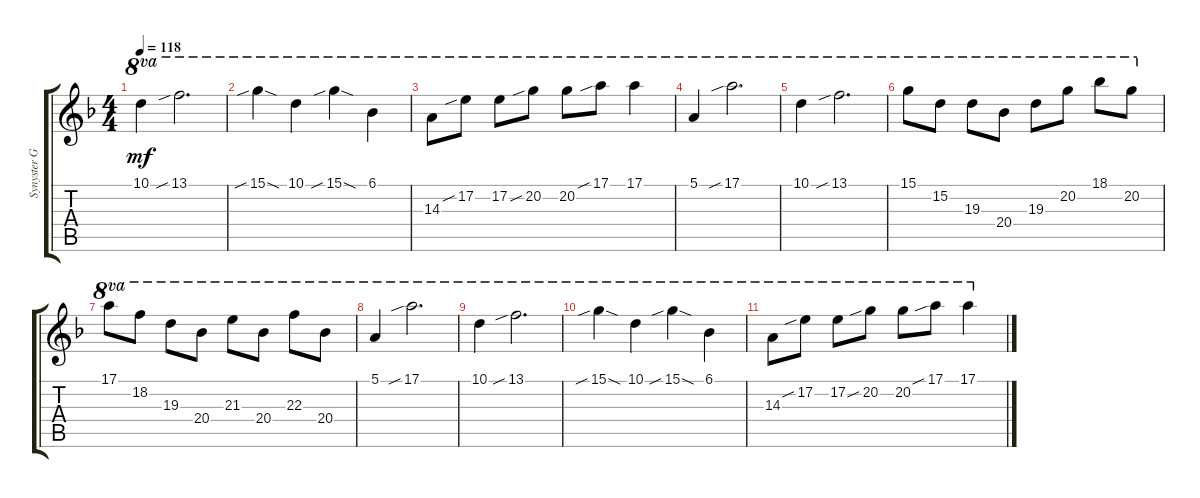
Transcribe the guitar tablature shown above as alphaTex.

\track ("Synyster Gates" "Synyster G") {instrument distortionguitar}
\staff {score tabs}
\tuning (E4 B3 G3 D3 A2 D2) {hide}
\ts (4 4)
\tempo 118
\clef g2
\ks f
10.1.4{ot 8va dy mf} 13.1{sib}.2{d ot 8va} |
15.1{sib sod}.4{ot 8va} 10.1.4{ot 8va} 15.1{sib sod}.4{ot 8va} 6.1.4{ot 8va} |
14.3.8{ot 8va} 17.2{sib}.8{ot 8va} 17.2.8{ot 8va} 20.2{sib}.8{ot 8va} 20.2.8{ot 8va} 17.1{sib}.8{ot 8va} 17.1.4{ot 8va} |
5.1.4{ot 8va} 17.1{sib}.2{d ot 8va} |
10.1.4{ot 8va} 13.1{sib}.2{d ot 8va} |
15.1.8{ot 8va} 15.2.8{ot 8va} 19.3.8{ot 8va} 20.4.8{ot 8va} 19.3.8{ot 8va} 20.2.8{ot 8va} 18.1.8{ot 8va} 20.2.8{ot 8va} |
17.1.8{ot 8va} 18.2.8{ot 8va} 19.3.8{ot 8va} 20.4.8{ot 8va} 21.3.8{ot 8va} 20.4.8{ot 8va} 22.3.8{ot 8va} 20.4.8{ot 8va} |
5.1.4{ot 8va} 17.1{sib}.2{d ot 8va} |
10.1.4{ot 8va} 13.1{sib}.2{d ot 8va} |
15.1{sib sod}.4{ot 8va} 10.1.4{ot 8va} 15.1{sib sod}.4{ot 8va} 6.1.4{ot 8va} |
14.3.8{ot 8va} 17.2{sib}.8{ot 8va} 17.2.8{ot 8va} 20.2{sib}.8{ot 8va} 20.2.8{ot 8va} 17.1{sib}.8{ot 8va} 17.1.4{ot 8va}
